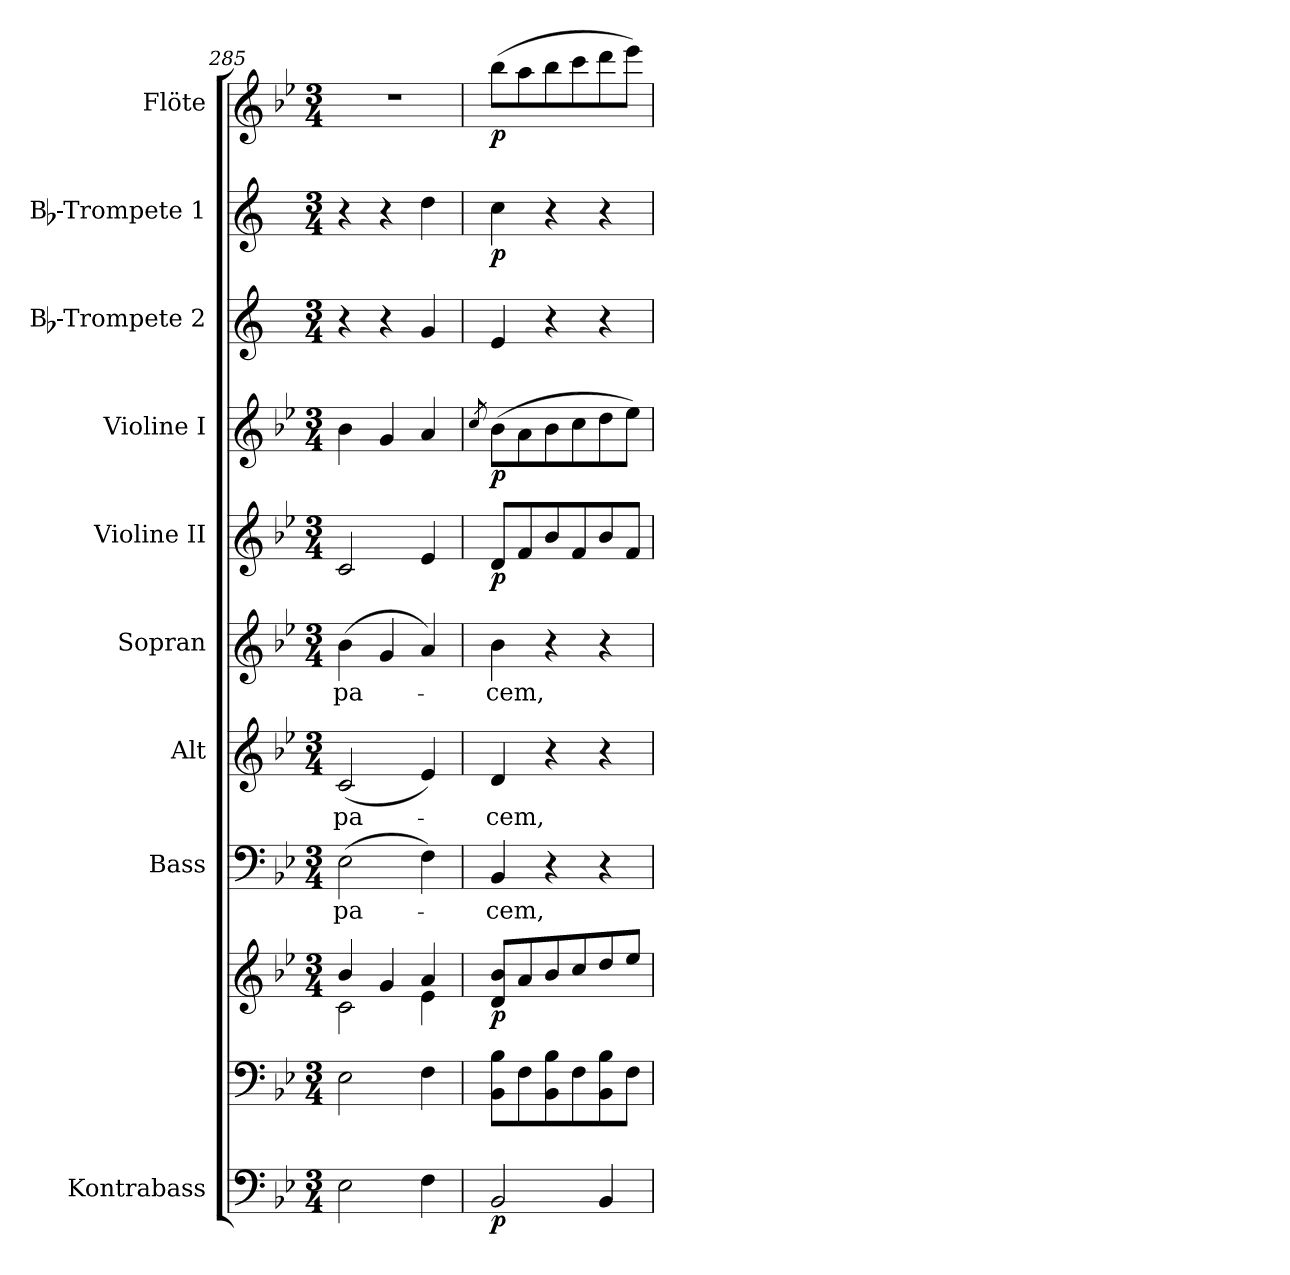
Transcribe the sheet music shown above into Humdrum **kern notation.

**kern	**dynam	**kern	**kern	**dynam	**kern	**text	**kern	**text	**kern	**text	**kern	**dynam	**kern	**dynam	**kern	**kern	**dynam	**kern	**dynam
*part10	*part10	*part9	*part9	*part9	*part8	*part8	*part7	*part7	*part6	*part6	*part5	*part5	*part4	*part4	*part3	*part2	*part2	*part1	*part1
*staff11	*staff11	*staff10	*staff9	*staff9/10	*staff8	*staff8	*staff7	*staff7	*staff6	*staff6	*staff5	*staff5	*staff4	*staff4	*staff3	*staff2	*staff2	*staff1	*staff1
*I"Kontrabass	*	*	*	*	*I"Bass	*	*I"Alt	*	*I"Sopran	*	*I"Violine II	*	*I"Violine I	*	*I"Bb-Trompete 2	*I"Bb-Trompete 1	*	*I"Flöte	*
*I'Kb.	*	*	*	*	*I'B.	*	*I'A.	*	*I'S.	*	*I'Vl. II	*	*I'Vl. I	*	*I'Bb Trp. 2	*I'Bb Trp. 1	*	*I'Fl.	*
*clefF4	*	*clefF4	*clefG2	*	*clefF4	*	*clefG2	*	*clefG2	*	*clefG2	*	*clefG2	*	*clefG2	*clefG2	*	*clefG2	*
*ITrd7c12	*	*	*	*	*	*	*	*	*	*	*	*	*	*	*ITrd1c2	*ITrd1c2	*	*	*
*k[b-e-]	*	*k[b-e-]	*k[b-e-]	*	*k[b-e-]	*	*k[b-e-]	*	*k[b-e-]	*	*k[b-e-]	*	*k[b-e-]	*	*k[b-e-]	*k[b-e-]	*	*k[b-e-]	*
*B-:	*	*B-:	*B-:	*	*B-:	*	*B-:	*	*B-:	*	*B-:	*	*B-:	*	*B-:	*B-:	*	*B-:	*
*M3/4	*	*M3/4	*M3/4	*	*M3/4	*	*M3/4	*	*M3/4	*	*M3/4	*	*M3/4	*	*M3/4	*M3/4	*	*M3/4	*
=285	=285	=285	=285	=285	=285	=285	=285	=285	=285	=285	=285	=285	=285	=285	=285	=285	=285	=285	=285
*	*	*	*^	*	*	*	*	*	*	*	*	*	*	*	*	*	*	*	*
!	!	!	!	!	!	!	!LO:LY:b	!	!LO:LY:b	!	!LO:LY:b	!	!	!	!	!	!	!	!	!
2EE-\	.	2E-\	4b-/	2c\	.	(>2E-\	pa-	(<2c/	pa-	(>4b-\	pa-	2c/	.	4b-\	.	4r	4r	.	2.r	.
.	.	.	4g/	.	.	.	.	.	.	4g/	.	.	.	4g/	.	4r	4r	.	.	.
4FF\	.	4F\	4a/	4e-\	.	4F\)	.	4e-/)	.	4a/)	.	4e-/	.	4a/	.	4f/	4cc\	.	.	.
*	*	*	*v	*v	*	*	*	*	*	*	*	*	*	*	*	*	*	*	*	*
=286	=286	=286	=286	=286	=286	=286	=286	=286	=286	=286	=286	=286	=286	=286	=286	=286	=286	=286	=286
.	.	.	.	.	.	.	.	.	.	.	.	.	8qcc/	.	.	.	.	.	.
!	!LO:DY:b	!	!	!LO:DY:b	!	!LO:LY:b	!	!LO:LY:b	!	!LO:LY:b	!	!LO:DY:b	!	!LO:DY:b	!	!	!LO:DY:b	!	!LO:DY:b
2BBB-/	p	8BB-\ 8B-\L	8d/ 8b-/L	p	4BB-/	-cem,	4d/	-cem,	4b-\	-cem,	8d/L	p	(>8b-\L	p	4d/	4b-\	p	(>8bb-\L	p
.	.	8F\	8a/	.	.	.	.	.	.	.	8f/	.	8a\	.	.	.	.	8aa\	.
.	.	8BB-\ 8B-\	8b-/	.	4r	.	4r	.	4r	.	8b-/	.	8b-\	.	4r	4r	.	8bb-\	.
.	.	8F\	8cc/	.	.	.	.	.	.	.	8f/	.	8cc\	.	.	.	.	8ccc\	.
4BBB-/	.	8BB-\ 8B-\	8dd/	.	4r	.	4r	.	4r	.	8b-/	.	8dd\	.	4r	4r	.	8ddd\	.
.	.	8F\J	8ee-/J	.	.	.	.	.	.	.	8f/J	.	8ee-\J)	.	.	.	.	8eee-\J)	.
=	=	=	=	=	=	=	=	=	=	=	=	=	=	=	=	=	=	=	=
*-	*-	*-	*-	*-	*-	*-	*-	*-	*-	*-	*-	*-	*-	*-	*-	*-	*-	*-	*-
